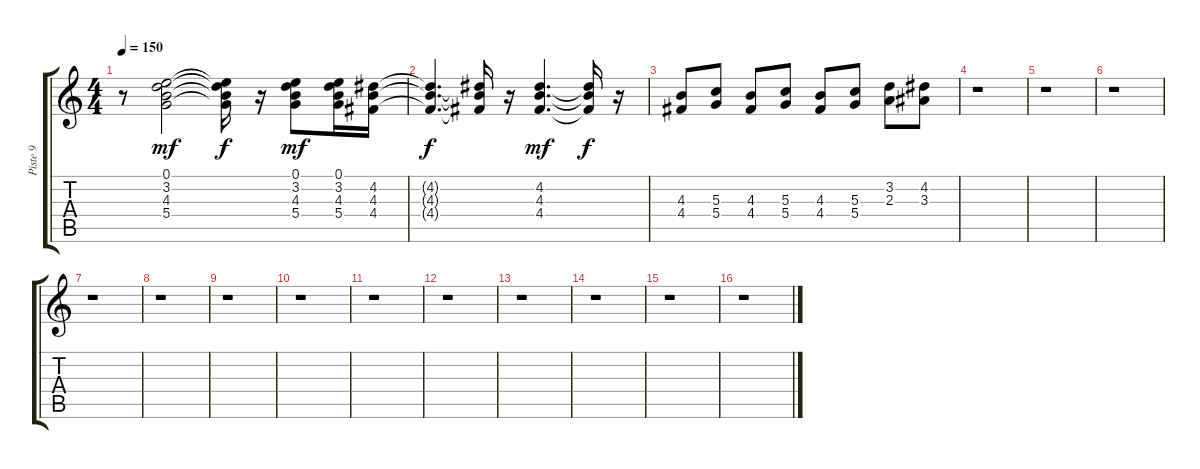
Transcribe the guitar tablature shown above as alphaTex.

\track ("Piste 9" "Piste 9") {instrument distortionguitar}
\staff {score tabs}
\tuning (E4 B3 G3 D3 A2 E2) {hide}
\ts (4 4)
\tempo 150
\clef g2
\ks c
r.8{dy mf} (0.1 3.2 4.3 5.4).2 (0.1{t} 3.2{t} 4.3{t} 5.4{t}).16{dy f} r.16 (0.1 3.2 4.3 5.4).8{dy mf} (0.1 3.2 4.3 5.4).16 (4.2 4.3 4.4).16 |
(4.2{t} 4.3{t} 4.4{t}).4{d dy f} (4.2{t} 4.3{t} 4.4{t}).16 r.16 (4.2 4.3 4.4).4{d dy mf} (4.2{t} 4.3{t} 4.4{t}).16{dy f} r.16 |
(4.3 4.4).8 (5.3 5.4).8 (4.3 4.4).8 (5.3 5.4).8 (4.3 4.4).8 (5.3 5.4).8 (3.2 2.3).8 (4.2 3.3).8 |
r.1 |
r.1 |
r.1 |
r.1 |
r.1 |
r.1 |
r.1 |
r.1 |
r.1 |
r.1 |
r.1 |
r.1 |
r.1
